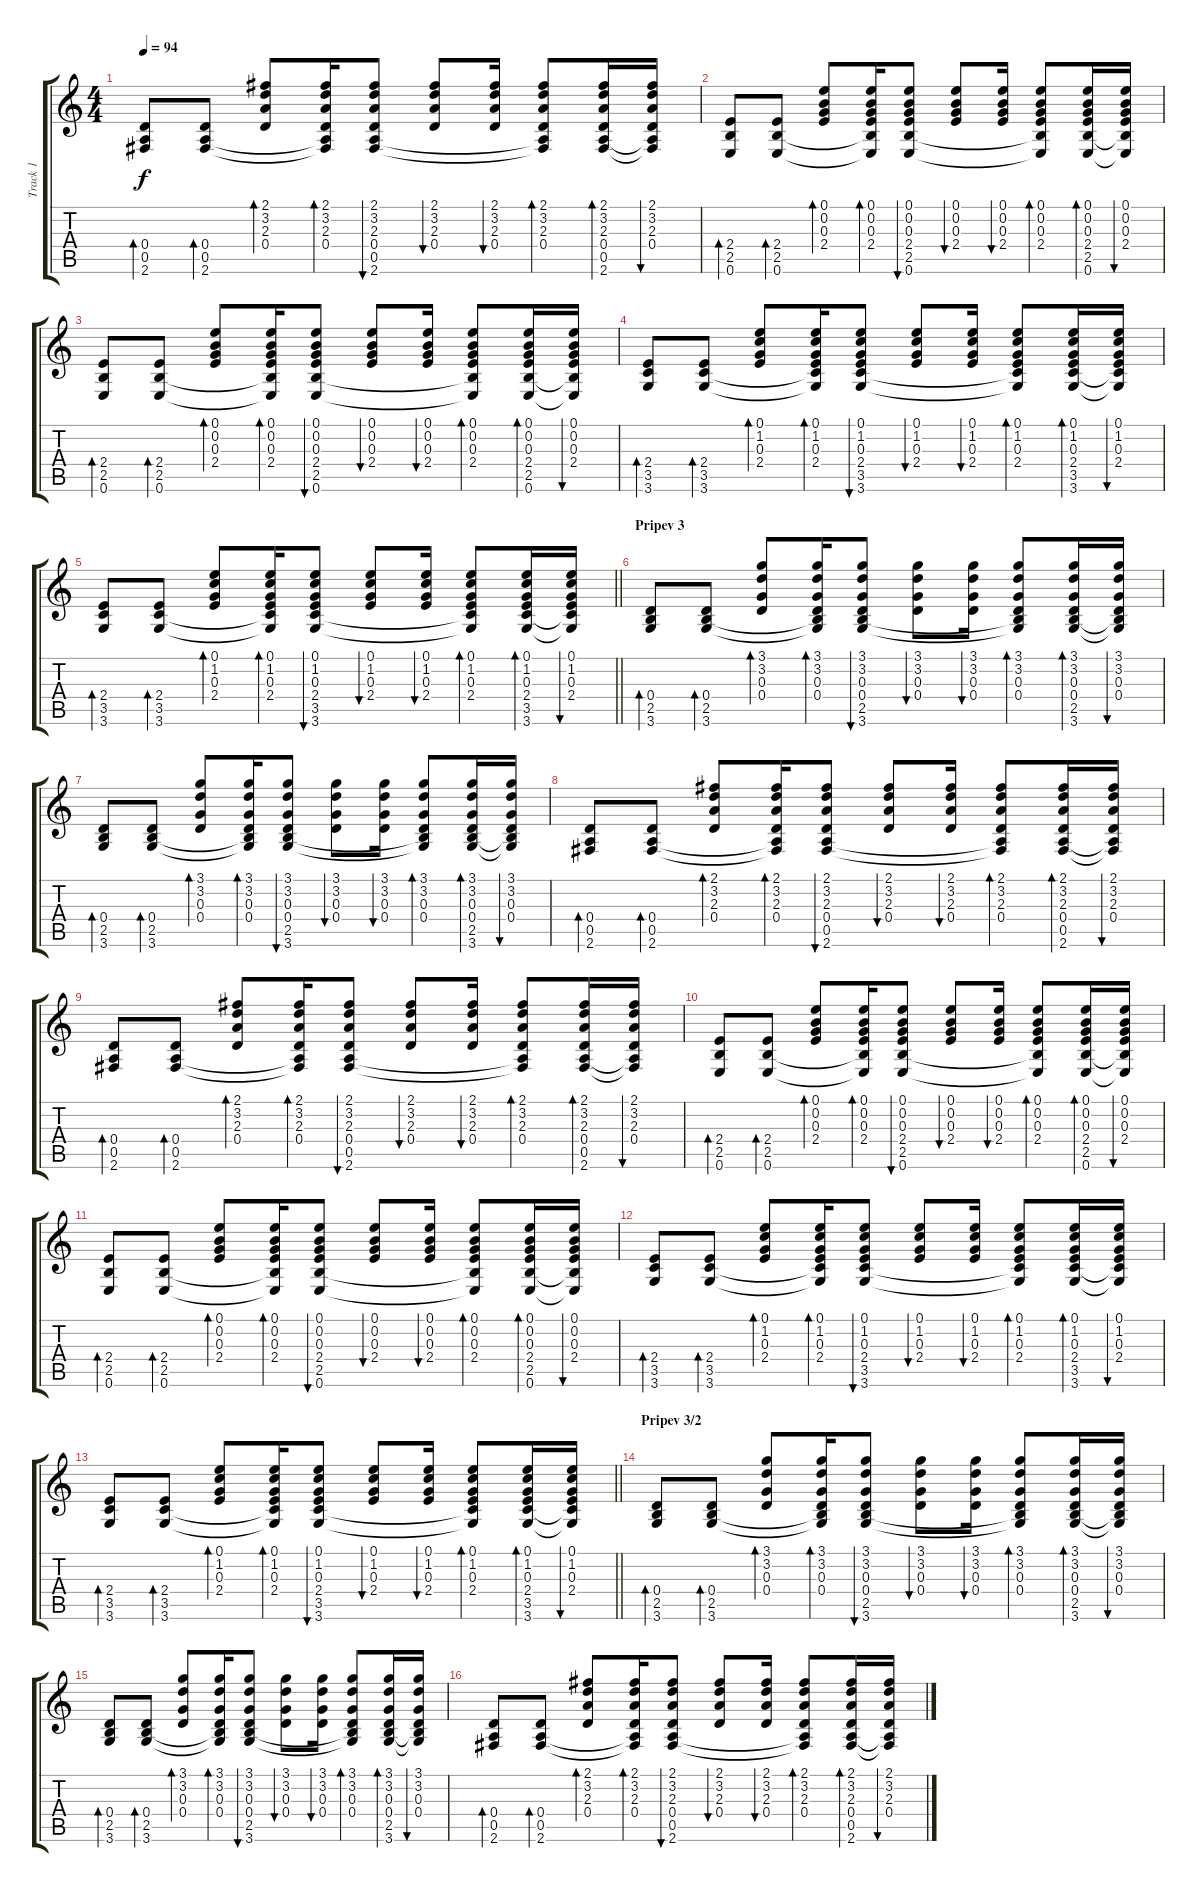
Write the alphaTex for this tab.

\track ("Track 1" "Track 1") {instrument acousticguitarsteel}
\staff {score tabs}
\tuning (E4 B3 G3 D3 A2 E2) {hide}
\ts (4 4)
\tempo 94
\clef g2
\ks c
(0.4 0.5 2.6).8{bd 60 dy f} (0.4 0.5 2.6).8{bd 60} (2.1 3.2 2.3 0.4).8{bd 60} (2.1 3.2 2.3 0.4 0.5{t} 2.6{t}).16{bd 60} (2.1 3.2 2.3 0.4 0.5 2.6).8{bu 60} (2.1 3.2 2.3 0.4).8{bu 60} (2.1 3.2 2.3 0.4).16{bu 60} (2.1 3.2 2.3 0.4 0.5{t} 2.6{t}).8{bd 60} (2.1 3.2 2.3 0.4 0.5 2.6).16{bd 60} (2.1 3.2 2.3 0.4 0.5{t} 2.6{t}).16{bu 60} |
(2.4 2.5 0.6).8{bd 60} (2.4 2.5 0.6).8{bd 60} (0.1 0.2 0.3 2.4).8{bd 60} (0.1 0.2 0.3 2.4 2.5{t} 0.6{t}).16{bd 60} (0.1 0.2 0.3 2.4 2.5 0.6).8{bu 60} (0.1 0.2 0.3 2.4).8{bu 60} (0.1 0.2 0.3 2.4).16{bu 60} (0.1 0.2 0.3 2.4 2.5{t} 0.6{t}).8{bd 60} (0.1 0.2 0.3 2.4 2.5 0.6).16{bd 60} (0.1 0.2 0.3 2.4 2.5{t} 0.6{t}).16{bu 60} |
(2.4 2.5 0.6).8{bd 60} (2.4 2.5 0.6).8{bd 60} (0.1 0.2 0.3 2.4).8{bd 60} (0.1 0.2 0.3 2.4 2.5{t} 0.6{t}).16{bd 60} (0.1 0.2 0.3 2.4 2.5 0.6).8{bu 60} (0.1 0.2 0.3 2.4).8{bu 60} (0.1 0.2 0.3 2.4).16{bu 60} (0.1 0.2 0.3 2.4 2.5{t} 0.6{t}).8{bd 60} (0.1 0.2 0.3 2.4 2.5 0.6).16{bd 60} (0.1 0.2 0.3 2.4 2.5{t} 0.6{t}).16{bu 60} |
(2.4 3.5 3.6).8{bd 60} (2.4 3.5 3.6).8{bd 60} (0.1 1.2 0.3 2.4).8{bd 60} (0.1 1.2 0.3 2.4 3.5{t} 3.6{t}).16{bd 60} (0.1 1.2 0.3 2.4 3.5 3.6).8{bu 60} (0.1 1.2 0.3 2.4).8{bu 60} (0.1 1.2 0.3 2.4).16{bu 60} (0.1 1.2 0.3 2.4 3.5{t} 3.6{t}).8{bd 60} (0.1 1.2 0.3 2.4 3.5 3.6).16{bd 60} (0.1 1.2 0.3 2.4 3.5{t} 3.6{t}).16{bu 60} |
\barLineRight lightlight
(2.4 3.5 3.6).8{bd 60} (2.4 3.5 3.6).8{bd 60} (0.1 1.2 0.3 2.4).8{bd 60} (0.1 1.2 0.3 2.4 3.5{t} 3.6{t}).16{bd 60} (0.1 1.2 0.3 2.4 3.5 3.6).8{bu 60} (0.1 1.2 0.3 2.4).8{bu 60} (0.1 1.2 0.3 2.4).16{bu 60} (0.1 1.2 0.3 2.4 3.5{t} 3.6{t}).8{bd 60} (0.1 1.2 0.3 2.4 3.5 3.6).16{bd 60} (0.1 1.2 0.3 2.4 3.5{t} 3.6{t}).16{bu 60} |
\section ("" "Pripev 3")
(0.4 2.5 3.6).8{bd 60} (0.4 2.5 3.6).8{bd 60} (3.1 3.2 0.3 0.4).8{bd 60} (3.1 3.2 0.3 0.4 2.5{t} 3.6{t}).16{bd 60} (3.1 3.2 0.3 0.4 2.5 3.6).8{bu 60} (3.1 3.2 0.3 0.4).8{bu 60} (3.1 3.2 0.3 0.4).16{bu 60} (3.1 3.2 0.3 0.4 2.5{t} 3.6{t}).8{bd 60} (3.1 3.2 0.3 0.4 2.5 3.6).16{bd 60} (3.1 3.2 0.3 0.4 2.5{t} 3.6{t}).16{bu 60} |
(0.4 2.5 3.6).8{bd 60} (0.4 2.5 3.6).8{bd 60} (3.1 3.2 0.3 0.4).8{bd 60} (3.1 3.2 0.3 0.4 2.5{t} 3.6{t}).16{bd 60} (3.1 3.2 0.3 0.4 2.5 3.6).8{bu 60} (3.1 3.2 0.3 0.4).8{bu 60} (3.1 3.2 0.3 0.4).16{bu 60} (3.1 3.2 0.3 0.4 2.5{t} 3.6{t}).8{bd 60} (3.1 3.2 0.3 0.4 2.5 3.6).16{bd 60} (3.1 3.2 0.3 0.4 2.5{t} 3.6{t}).16{bu 60} |
(0.4 0.5 2.6).8{bd 60} (0.4 0.5 2.6).8{bd 60} (2.1 3.2 2.3 0.4).8{bd 60} (2.1 3.2 2.3 0.4 0.5{t} 2.6{t}).16{bd 60} (2.1 3.2 2.3 0.4 0.5 2.6).8{bu 60} (2.1 3.2 2.3 0.4).8{bu 60} (2.1 3.2 2.3 0.4).16{bu 60} (2.1 3.2 2.3 0.4 0.5{t} 2.6{t}).8{bd 60} (2.1 3.2 2.3 0.4 0.5 2.6).16{bd 60} (2.1 3.2 2.3 0.4 0.5{t} 2.6{t}).16{bu 60} |
(0.4 0.5 2.6).8{bd 60} (0.4 0.5 2.6).8{bd 60} (2.1 3.2 2.3 0.4).8{bd 60} (2.1 3.2 2.3 0.4 0.5{t} 2.6{t}).16{bd 60} (2.1 3.2 2.3 0.4 0.5 2.6).8{bu 60} (2.1 3.2 2.3 0.4).8{bu 60} (2.1 3.2 2.3 0.4).16{bu 60} (2.1 3.2 2.3 0.4 0.5{t} 2.6{t}).8{bd 60} (2.1 3.2 2.3 0.4 0.5 2.6).16{bd 60} (2.1 3.2 2.3 0.4 0.5{t} 2.6{t}).16{bu 60} |
(2.4 2.5 0.6).8{bd 60} (2.4 2.5 0.6).8{bd 60} (0.1 0.2 0.3 2.4).8{bd 60} (0.1 0.2 0.3 2.4 2.5{t} 0.6{t}).16{bd 60} (0.1 0.2 0.3 2.4 2.5 0.6).8{bu 60} (0.1 0.2 0.3 2.4).8{bu 60} (0.1 0.2 0.3 2.4).16{bu 60} (0.1 0.2 0.3 2.4 2.5{t} 0.6{t}).8{bd 60} (0.1 0.2 0.3 2.4 2.5 0.6).16{bd 60} (0.1 0.2 0.3 2.4 2.5{t} 0.6{t}).16{bu 60} |
(2.4 2.5 0.6).8{bd 60} (2.4 2.5 0.6).8{bd 60} (0.1 0.2 0.3 2.4).8{bd 60} (0.1 0.2 0.3 2.4 2.5{t} 0.6{t}).16{bd 60} (0.1 0.2 0.3 2.4 2.5 0.6).8{bu 60} (0.1 0.2 0.3 2.4).8{bu 60} (0.1 0.2 0.3 2.4).16{bu 60} (0.1 0.2 0.3 2.4 2.5{t} 0.6{t}).8{bd 60} (0.1 0.2 0.3 2.4 2.5 0.6).16{bd 60} (0.1 0.2 0.3 2.4 2.5{t} 0.6{t}).16{bu 60} |
(2.4 3.5 3.6).8{bd 60} (2.4 3.5 3.6).8{bd 60} (0.1 1.2 0.3 2.4).8{bd 60} (0.1 1.2 0.3 2.4 3.5{t} 3.6{t}).16{bd 60} (0.1 1.2 0.3 2.4 3.5 3.6).8{bu 60} (0.1 1.2 0.3 2.4).8{bu 60} (0.1 1.2 0.3 2.4).16{bu 60} (0.1 1.2 0.3 2.4 3.5{t} 3.6{t}).8{bd 60} (0.1 1.2 0.3 2.4 3.5 3.6).16{bd 60} (0.1 1.2 0.3 2.4 3.5{t} 3.6{t}).16{bu 60} |
\barLineRight lightlight
(2.4 3.5 3.6).8{bd 60} (2.4 3.5 3.6).8{bd 60} (0.1 1.2 0.3 2.4).8{bd 60} (0.1 1.2 0.3 2.4 3.5{t} 3.6{t}).16{bd 60} (0.1 1.2 0.3 2.4 3.5 3.6).8{bu 60} (0.1 1.2 0.3 2.4).8{bu 60} (0.1 1.2 0.3 2.4).16{bu 60} (0.1 1.2 0.3 2.4 3.5{t} 3.6{t}).8{bd 60} (0.1 1.2 0.3 2.4 3.5 3.6).16{bd 60} (0.1 1.2 0.3 2.4 3.5{t} 3.6{t}).16{bu 60} |
\section ("" "Pripev 3/2")
(0.4 2.5 3.6).8{bd 60} (0.4 2.5 3.6).8{bd 60} (3.1 3.2 0.3 0.4).8{bd 60} (3.1 3.2 0.3 0.4 2.5{t} 3.6{t}).16{bd 60} (3.1 3.2 0.3 0.4 2.5 3.6).8{bu 60} (3.1 3.2 0.3 0.4).8{bu 60} (3.1 3.2 0.3 0.4).16{bu 60} (3.1 3.2 0.3 0.4 2.5{t} 3.6{t}).8{bd 60} (3.1 3.2 0.3 0.4 2.5 3.6).16{bd 60} (3.1 3.2 0.3 0.4 2.5{t} 3.6{t}).16{bu 60} |
(0.4 2.5 3.6).8{bd 60} (0.4 2.5 3.6).8{bd 60} (3.1 3.2 0.3 0.4).8{bd 60} (3.1 3.2 0.3 0.4 2.5{t} 3.6{t}).16{bd 60} (3.1 3.2 0.3 0.4 2.5 3.6).8{bu 60} (3.1 3.2 0.3 0.4).8{bu 60} (3.1 3.2 0.3 0.4).16{bu 60} (3.1 3.2 0.3 0.4 2.5{t} 3.6{t}).8{bd 60} (3.1 3.2 0.3 0.4 2.5 3.6).16{bd 60} (3.1 3.2 0.3 0.4 2.5{t} 3.6{t}).16{bu 60} |
(0.4 0.5 2.6).8{bd 60} (0.4 0.5 2.6).8{bd 60} (2.1 3.2 2.3 0.4).8{bd 60} (2.1 3.2 2.3 0.4 0.5{t} 2.6{t}).16{bd 60} (2.1 3.2 2.3 0.4 0.5 2.6).8{bu 60} (2.1 3.2 2.3 0.4).8{bu 60} (2.1 3.2 2.3 0.4).16{bu 60} (2.1 3.2 2.3 0.4 0.5{t} 2.6{t}).8{bd 60} (2.1 3.2 2.3 0.4 0.5 2.6).16{bd 60} (2.1 3.2 2.3 0.4 0.5{t} 2.6{t}).16{bu 60}
